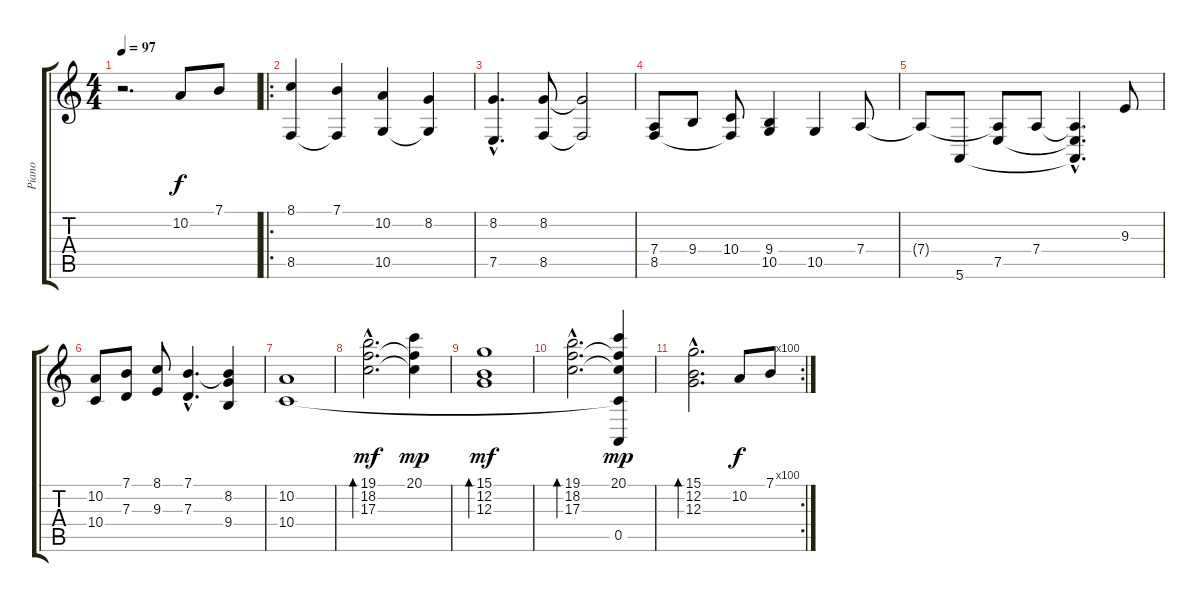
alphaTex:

\track ("Piano" "Piano") {instrument acousticgrandpiano}
\staff {score tabs}
\tuning (E4 B3 G3 D3 A2 E2) {hide}
\ts (4 4)
\tempo 97
\clef g2
\ks c
r.2{d dy f instrument acousticgrandpiano} 10.2.8 7.1.8 |
\ro
(8.1 8.5).4 (7.1 8.5{t}).4 (10.2 10.5).4 (8.2 10.5{t}).4 |
(8.2{hac} 7.5{hac}).4{d} (8.2 8.5).8 (8.2{t} 8.5{t}).2 |
(7.4 8.5).8 9.4.8 (10.4 8.5{t}).8 (9.4 10.5).4 10.5.4 7.4.8 |
7.4{t}.8 5.6.8 (7.4{t} 7.5).8 7.4.8 (7.4{hac t} 7.5{hac t} 5.6{hac t}).4{d} 9.3.8 |
(10.2 10.4).8 (7.1 7.3).8 (8.1 9.3).8 (7.1{hac} 7.3{hac}).4{d} (7.1{t} 8.2 9.4).4 |
(10.2 10.4).1 |
(19.1{hac} 18.2{hac} 17.3{hac}).2{d bd 240 dy mf} (20.1 18.2{t} 17.3{t}).4{dy mp} |
(15.1 12.2 12.3).1{bd 240 dy mf} |
(19.1{hac} 18.2{hac} 17.3{hac}).2{d bd 240} (20.1 18.2{t} 17.3{t} 10.4{t} 0.5).4{dy mp} |
\rc 100
(15.1{hac} 12.2{hac} 12.3{hac}).2{d bd 240} 10.2.8{dy f} 7.1.8
